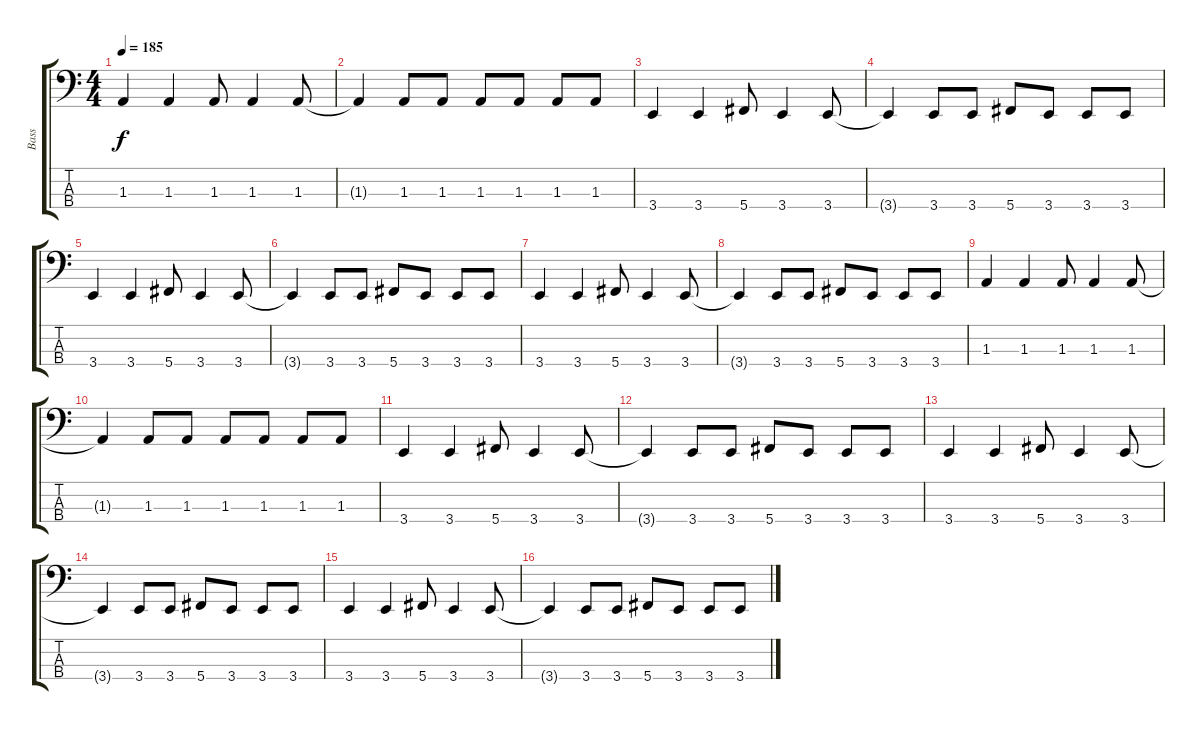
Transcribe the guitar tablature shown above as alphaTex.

\track ("Bass" "Bass") {instrument electricbassfinger}
\staff {score tabs}
\tuning (Gb2 Db2 Ab1 Db1) {hide}
\ts (4 4)
\tempo 185
\clef f4
\ks c
1.3.4{dy f} 1.3.4 1.3.8 1.3.4 1.3.8 |
1.3{t}.4 1.3.8 1.3.8 1.3.8 1.3.8 1.3.8 1.3.8 |
3.4.4 3.4.4 5.4.8 3.4.4 3.4.8 |
3.4{t}.4 3.4.8 3.4.8 5.4.8 3.4.8 3.4.8 3.4.8 |
3.4.4 3.4.4 5.4.8 3.4.4 3.4.8 |
3.4{t}.4 3.4.8 3.4.8 5.4.8 3.4.8 3.4.8 3.4.8 |
3.4.4 3.4.4 5.4.8 3.4.4 3.4.8 |
3.4{t}.4 3.4.8 3.4.8 5.4.8 3.4.8 3.4.8 3.4.8 |
1.3.4 1.3.4 1.3.8 1.3.4 1.3.8 |
1.3{t}.4 1.3.8 1.3.8 1.3.8 1.3.8 1.3.8 1.3.8 |
3.4.4 3.4.4 5.4.8 3.4.4 3.4.8 |
3.4{t}.4 3.4.8 3.4.8 5.4.8 3.4.8 3.4.8 3.4.8 |
3.4.4 3.4.4 5.4.8 3.4.4 3.4.8 |
3.4{t}.4 3.4.8 3.4.8 5.4.8 3.4.8 3.4.8 3.4.8 |
3.4.4 3.4.4 5.4.8 3.4.4 3.4.8 |
3.4{t}.4 3.4.8 3.4.8 5.4.8 3.4.8 3.4.8 3.4.8
